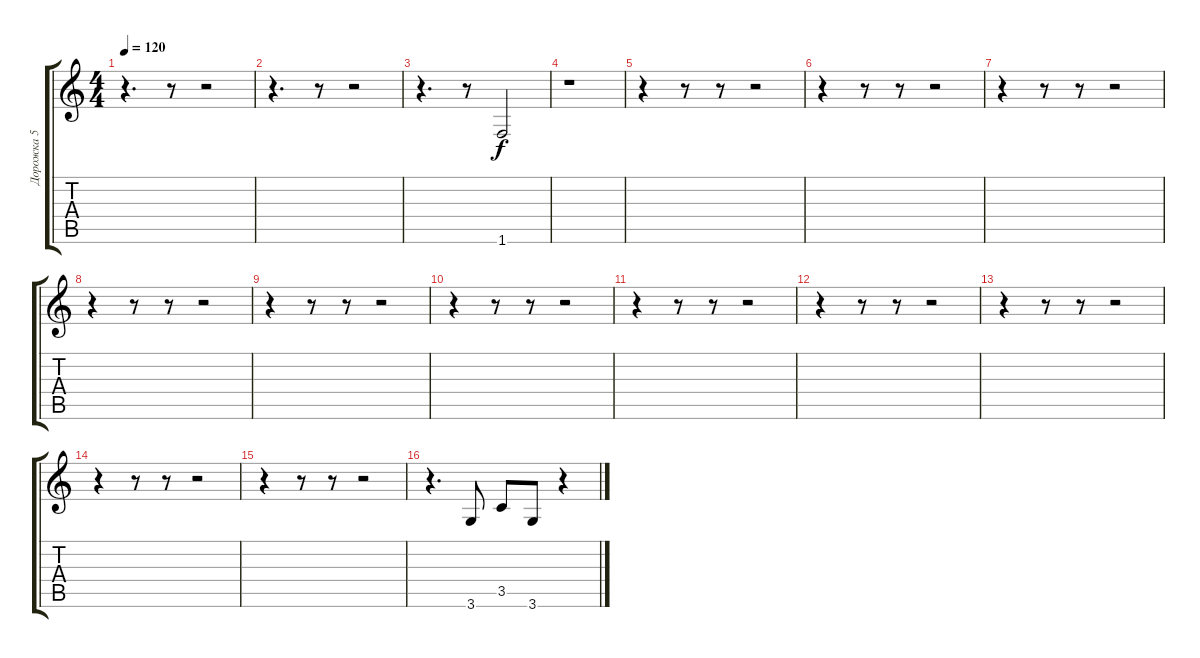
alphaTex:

\track ("Дорожка 5" "Дорожка 5") {instrument electricbassfinger}
\staff {score tabs}
\tuning (E4 B3 G3 D3 A2 E2) {hide}
\ts (4 4)
\tempo 120
\clef g2
\ks c
r.4{d dy f} r.8 r.2 |
r.4{d} r.8 r.2 |
r.4{d} r.8 1.6.2 |
r.1 |
r.4 r.8 r.8 r.2 |
r.4 r.8 r.8 r.2 |
r.4 r.8 r.8 r.2 |
r.4 r.8 r.8 r.2 |
r.4 r.8 r.8 r.2 |
r.4 r.8 r.8 r.2 |
r.4 r.8 r.8 r.2 |
r.4 r.8 r.8 r.2 |
r.4 r.8 r.8 r.2 |
r.4 r.8 r.8 r.2 |
r.4 r.8 r.8 r.2 |
r.4{d} 3.6.8 3.5.8 3.6.8 r.4
